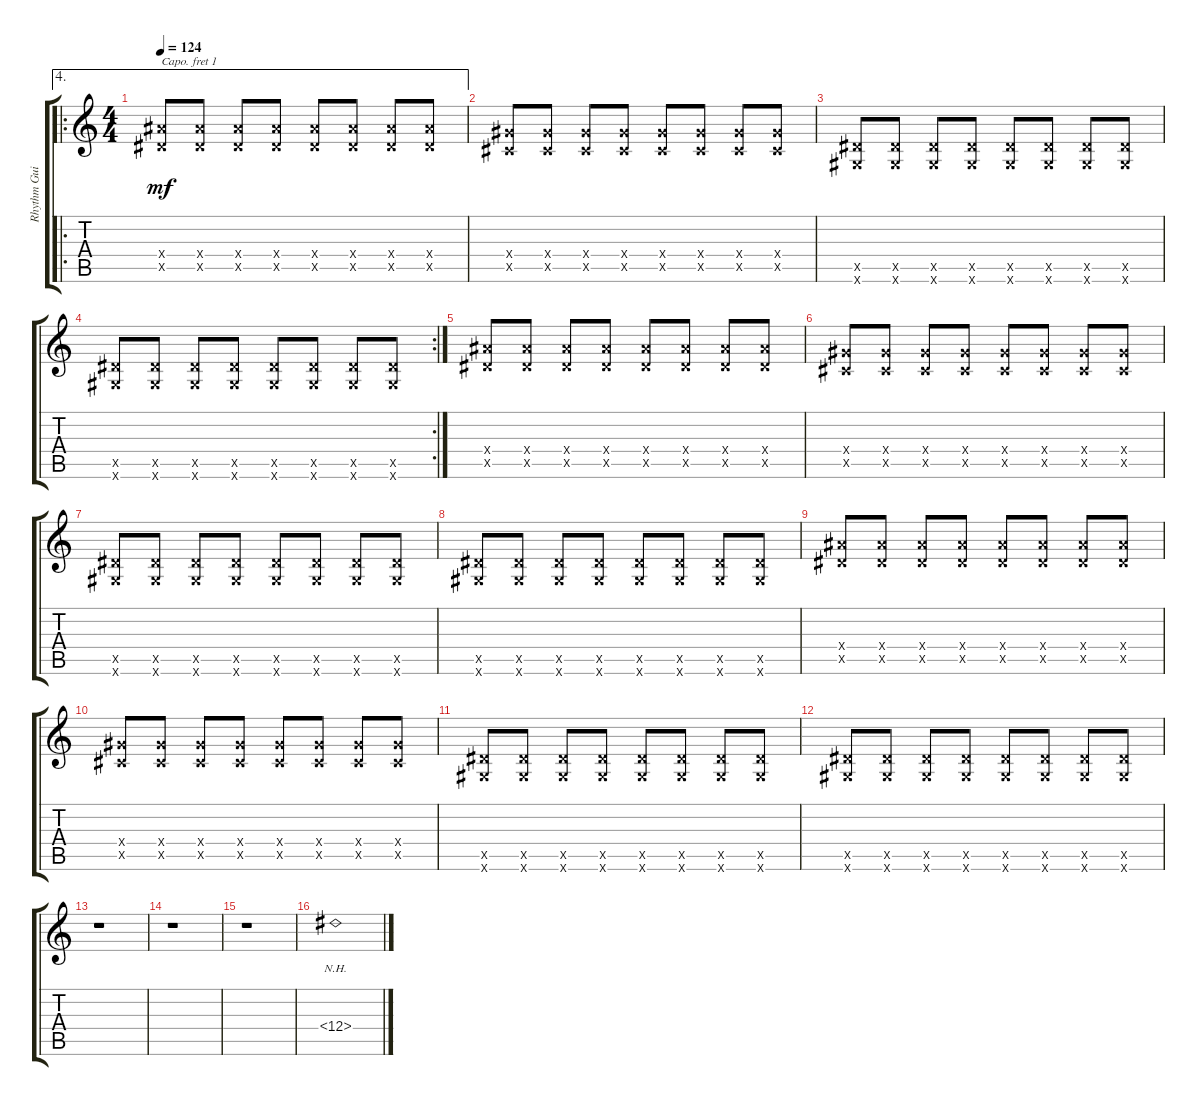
\track ("Rhythm Guitar" "Rhythm Gui") {instrument distortionguitar}
\staff {score tabs}
\capo 1
\tuning (E4 B3 G3 D3 A2 E2) {hide}
\ae 4
\ro
\ts (4 4)
\tempo 124
\clef g2
\ks c
(7.4{x} 5.5{x}).8{dy mf} (7.4{x} 5.5{x}).8 (7.4{x} 5.5{x}).8 (7.4{x} 5.5{x}).8 (7.4{x} 5.5{x}).8 (7.4{x} 5.5{x}).8 (7.4{x} 5.5{x}).8 (7.4{x} 5.5{x}).8 |
(5.4{x} 3.5{x}).8 (5.4{x} 3.5{x}).8 (5.4{x} 3.5{x}).8 (5.4{x} 3.5{x}).8 (5.4{x} 3.5{x}).8 (5.4{x} 3.5{x}).8 (5.4{x} 3.5{x}).8 (5.4{x} 3.5{x}).8 |
(5.5{x} 3.6{x}).8 (5.5{x} 3.6{x}).8 (5.5{x} 3.6{x}).8 (5.5{x} 3.6{x}).8 (5.5{x} 3.6{x}).8 (5.5{x} 3.6{x}).8 (5.5{x} 3.6{x}).8 (5.5{x} 3.6{x}).8 |
\rc 2
(5.5{x} 3.6{x}).8 (5.5{x} 3.6{x}).8 (5.5{x} 3.6{x}).8 (5.5{x} 3.6{x}).8 (5.5{x} 3.6{x}).8 (5.5{x} 3.6{x}).8 (5.5{x} 3.6{x}).8 (5.5{x} 3.6{x}).8 |
(7.4{x} 5.5{x}).8 (7.4{x} 5.5{x}).8 (7.4{x} 5.5{x}).8 (7.4{x} 5.5{x}).8 (7.4{x} 5.5{x}).8 (7.4{x} 5.5{x}).8 (7.4{x} 5.5{x}).8 (7.4{x} 5.5{x}).8 |
(5.4{x} 3.5{x}).8 (5.4{x} 3.5{x}).8 (5.4{x} 3.5{x}).8 (5.4{x} 3.5{x}).8 (5.4{x} 3.5{x}).8 (5.4{x} 3.5{x}).8 (5.4{x} 3.5{x}).8 (5.4{x} 3.5{x}).8 |
(5.5{x} 3.6{x}).8 (5.5{x} 3.6{x}).8 (5.5{x} 3.6{x}).8 (5.5{x} 3.6{x}).8 (5.5{x} 3.6{x}).8 (5.5{x} 3.6{x}).8 (5.5{x} 3.6{x}).8 (5.5{x} 3.6{x}).8 |
(5.5{x} 3.6{x}).8 (5.5{x} 3.6{x}).8 (5.5{x} 3.6{x}).8 (5.5{x} 3.6{x}).8 (5.5{x} 3.6{x}).8 (5.5{x} 3.6{x}).8 (5.5{x} 3.6{x}).8 (5.5{x} 3.6{x}).8 |
(7.4{x} 5.5{x}).8 (7.4{x} 5.5{x}).8 (7.4{x} 5.5{x}).8 (7.4{x} 5.5{x}).8 (7.4{x} 5.5{x}).8 (7.4{x} 5.5{x}).8 (7.4{x} 5.5{x}).8 (7.4{x} 5.5{x}).8 |
(5.4{x} 3.5{x}).8 (5.4{x} 3.5{x}).8 (5.4{x} 3.5{x}).8 (5.4{x} 3.5{x}).8 (5.4{x} 3.5{x}).8 (5.4{x} 3.5{x}).8 (5.4{x} 3.5{x}).8 (5.4{x} 3.5{x}).8 |
(5.5{x} 3.6{x}).8 (5.5{x} 3.6{x}).8 (5.5{x} 3.6{x}).8 (5.5{x} 3.6{x}).8 (5.5{x} 3.6{x}).8 (5.5{x} 3.6{x}).8 (5.5{x} 3.6{x}).8 (5.5{x} 3.6{x}).8 |
(5.5{x} 3.6{x}).8 (5.5{x} 3.6{x}).8 (5.5{x} 3.6{x}).8 (5.5{x} 3.6{x}).8 (5.5{x} 3.6{x}).8 (5.5{x} 3.6{x}).8 (5.5{x} 3.6{x}).8 (5.5{x} 3.6{x}).8 |
r.1 |
r.1 |
r.1 |
12.4{nh}.1
